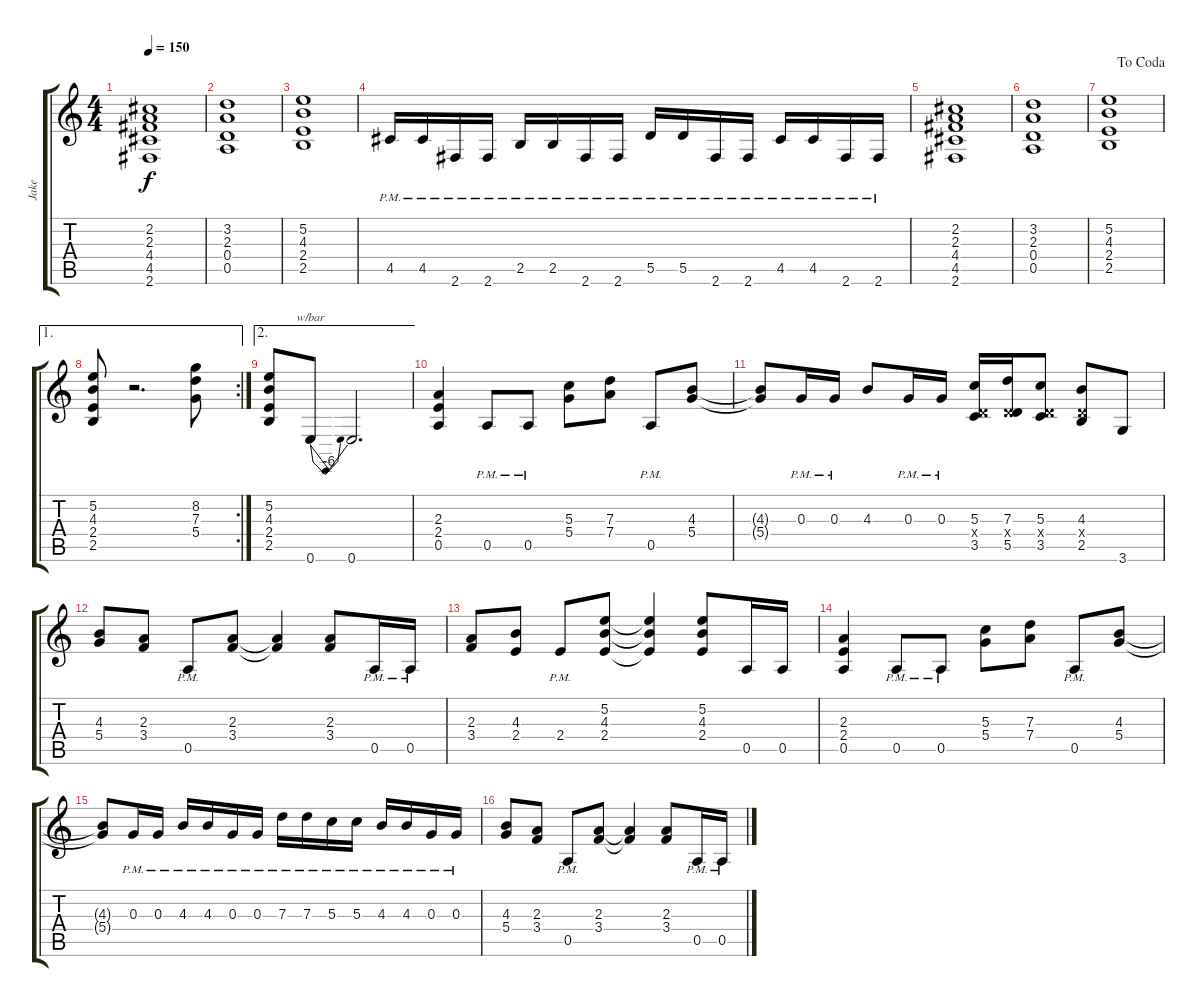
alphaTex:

\track ("Jake " "Jake ") {instrument distortionguitar}
\staff {score tabs}
\tuning (E4 B3 G3 D3 A2 E2) {hide}
\ts (4 4)
\tempo 150
\clef g2
\ks c
(2.2 2.3 4.4 4.5 2.6).1{dy f} |
(3.2 2.3 0.4 0.5).1 |
(5.2 4.3 2.4 2.5).1 |
4.5{pm}.16 4.5{pm}.16 2.6{pm}.16 2.6{pm}.16 2.5{pm}.16 2.5{pm}.16 2.6{pm}.16 2.6{pm}.16 5.5{pm}.16 5.5{pm}.16 2.6{pm}.16 2.6{pm}.16 4.5{pm}.16 4.5{pm}.16 2.6{pm}.16 2.6{pm}.16 |
(2.2 2.3 4.4 4.5 2.6).1 |
(3.2 2.3 0.4 0.5).1 |
\jump dacoda
(5.2 4.3 2.4 2.5).1 |
\ae 1
\rc 2
(5.2 4.3 2.4 2.5).8 r.2{d} (8.2 7.3 5.4).8 |
\ae 2
(5.2 4.3 2.4 2.5).8 0.6.8{tbe (dip default 0 0 30 -24 60 0)} 0.6.2{d} |
(2.3 2.4 0.5).4 0.5{pm}.8 0.5{pm}.8 (5.3 5.4).8 (7.3 7.4).8 0.5{pm}.8 (4.3 5.4).8 |
(4.3{t} 5.4{t}).8 0.3{pm}.16 0.3{pm}.16 4.3.8 0.3{pm}.16 0.3{pm}.16 (5.3 0.4{x} 3.5).16 (7.3 0.4{x} 5.5).16 (5.3 0.4{x} 3.5).8 (4.3 0.4{x} 2.5).8 3.6.8 |
(4.3 5.4).8 (2.3 3.4).8 0.5{pm}.8 (2.3 3.4).8 (2.3{t} 3.4{t}).4 (2.3 3.4).8 0.5{pm}.16 0.5{pm}.16 |
(2.3 3.4).8 (4.3 2.4).8 2.4{pm}.8 (5.2 4.3 2.4).8 (5.2{t} 4.3{t} 2.4{t}).4 (5.2 4.3 2.4).8 0.5.16 0.5.16 |
(2.3 2.4 0.5).4 0.5{pm}.8 0.5{pm}.8 (5.3 5.4).8 (7.3 7.4).8 0.5{pm}.8 (4.3 5.4).8 |
(4.3{t} 5.4{t}).8 0.3{pm}.16 0.3{pm}.16 4.3{pm}.16 4.3{pm}.16 0.3{pm}.16 0.3{pm}.16 7.3{pm}.16 7.3{pm}.16 5.3{pm}.16 5.3{pm}.16 4.3{pm}.16 4.3{pm}.16 0.3{pm}.16 0.3{pm}.16 |
(4.3 5.4).8 (2.3 3.4).8 0.5{pm}.8 (2.3 3.4).8 (2.3{t} 3.4{t}).4 (2.3 3.4).8 0.5{pm}.16 0.5{pm}.16
